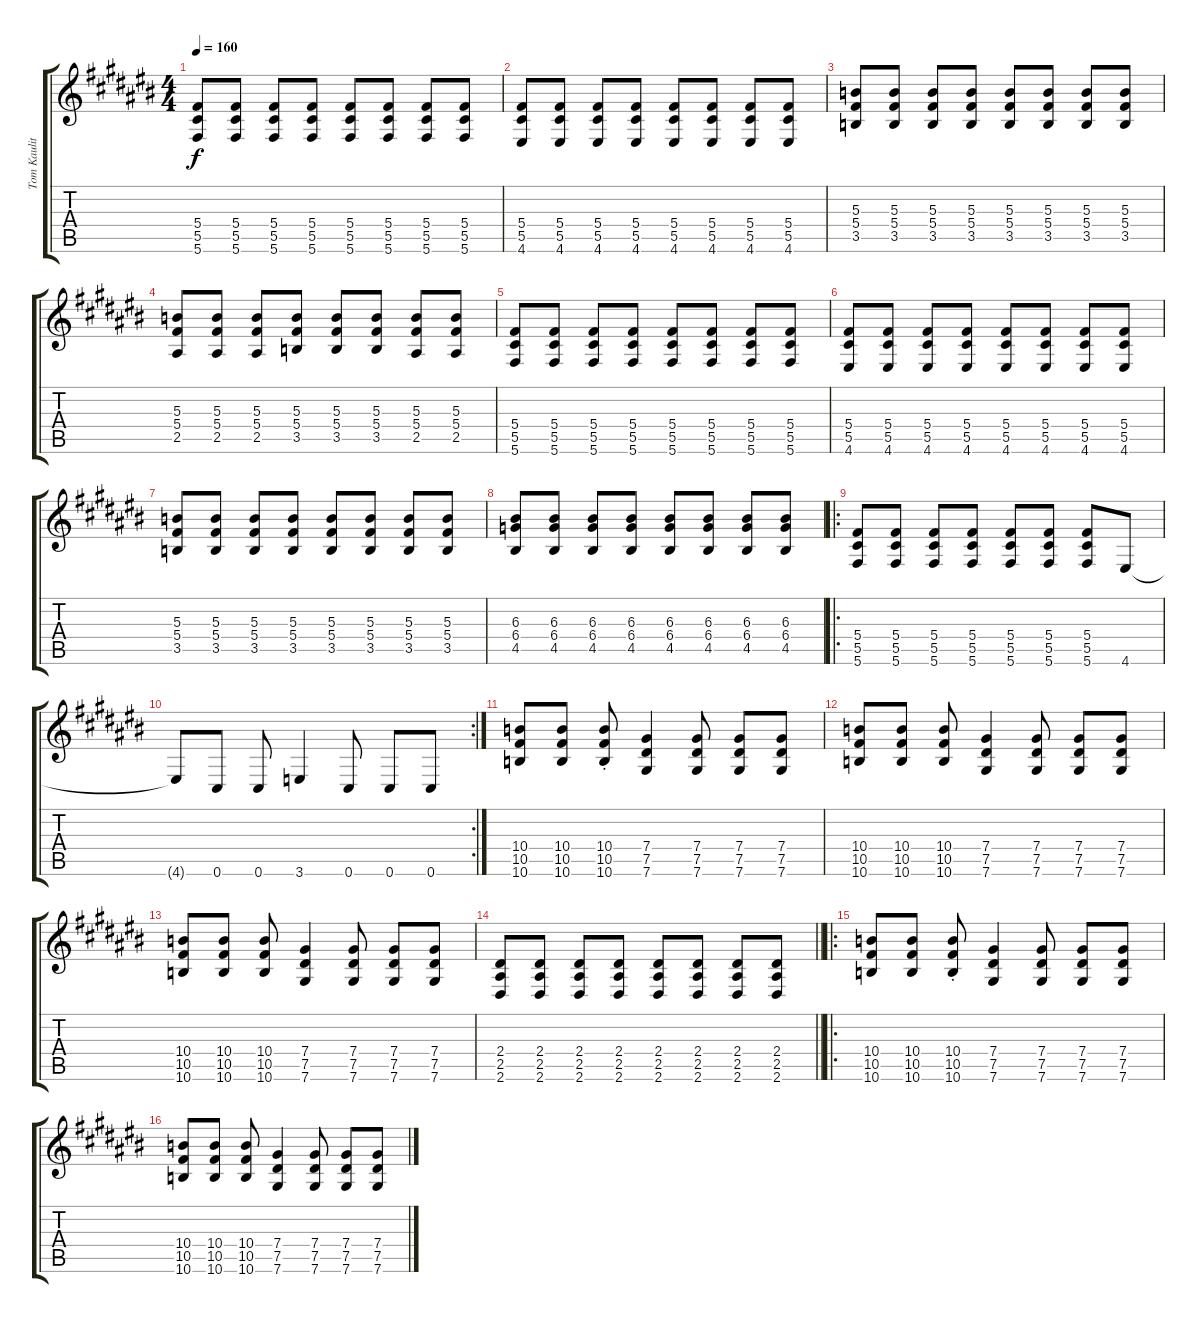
\track ("Tom Kaulitz (Rhythm)" "Tom Kaulit") {instrument distortionguitar}
\staff {score tabs}
\tuning (Eb4 Bb3 Gb3 Db3 Ab2 Db2) {hide}
\ts (4 4)
\tempo 160
\clef g2
\ks c#
(5.4 5.5 5.6).8{dy f} (5.4 5.5 5.6).8 (5.4 5.5 5.6).8 (5.4 5.5 5.6).8 (5.4 5.5 5.6).8 (5.4 5.5 5.6).8 (5.4 5.5 5.6).8 (5.4 5.5 5.6).8 |
(5.4 5.5 4.6).8 (5.4 5.5 4.6).8 (5.4 5.5 4.6).8 (5.4 5.5 4.6).8 (5.4 5.5 4.6).8 (5.4 5.5 4.6).8 (5.4 5.5 4.6).8 (5.4 5.5 4.6).8 |
(5.3 5.4 3.5).8 (5.3 5.4 3.5).8 (5.3 5.4 3.5).8 (5.3 5.4 3.5).8 (5.3 5.4 3.5).8 (5.3 5.4 3.5).8 (5.3 5.4 3.5).8 (5.3 5.4 3.5).8 |
(5.3 5.4 2.5).8 (5.3 5.4 2.5).8 (5.3 5.4 2.5).8 (5.3 5.4 3.5).8 (5.3 5.4 3.5).8 (5.3 5.4 3.5).8 (5.3 5.4 2.5).8 (5.3 5.4 2.5).8 |
(5.4 5.5 5.6).8 (5.4 5.5 5.6).8 (5.4 5.5 5.6).8 (5.4 5.5 5.6).8 (5.4 5.5 5.6).8 (5.4 5.5 5.6).8 (5.4 5.5 5.6).8 (5.4 5.5 5.6).8 |
(5.4 5.5 4.6).8 (5.4 5.5 4.6).8 (5.4 5.5 4.6).8 (5.4 5.5 4.6).8 (5.4 5.5 4.6).8 (5.4 5.5 4.6).8 (5.4 5.5 4.6).8 (5.4 5.5 4.6).8 |
(5.3 5.4 3.5).8 (5.3 5.4 3.5).8 (5.3 5.4 3.5).8 (5.3 5.4 3.5).8 (5.3 5.4 3.5).8 (5.3 5.4 3.5).8 (5.3 5.4 3.5).8 (5.3 5.4 3.5).8 |
(6.3 6.4 4.5).8 (6.3 6.4 4.5).8 (6.3 6.4 4.5).8 (6.3 6.4 4.5).8 (6.3 6.4 4.5).8 (6.3 6.4 4.5).8 (6.3 6.4 4.5).8 (6.3 6.4 4.5).8 |
\ro
(5.4 5.5 5.6).8 (5.4 5.5 5.6).8 (5.4 5.5 5.6).8 (5.4 5.5 5.6).8 (5.4 5.5 5.6).8 (5.4 5.5 5.6).8 (5.4 5.5 5.6).8 4.6.8 |
\rc 2
4.6{t}.8 0.6.8 0.6.8 3.6.4 0.6.8 0.6.8 0.6.8 |
(10.4 10.5 10.6).8 (10.4 10.5 10.6).8 (10.4{st} 10.5{st} 10.6{st}).8 (7.4 7.5 7.6).4 (7.4 7.5 7.6).8 (7.4 7.5 7.6).8 (7.4 7.5 7.6).8 |
(10.4 10.5 10.6).8 (10.4 10.5 10.6).8 (10.4 10.5 10.6).8 (7.4 7.5 7.6).4 (7.4 7.5 7.6).8 (7.4 7.5 7.6).8 (7.4 7.5 7.6).8 |
(10.4 10.5 10.6).8 (10.4 10.5 10.6).8 (10.4 10.5 10.6).8 (7.4 7.5 7.6).4 (7.4 7.5 7.6).8 (7.4 7.5 7.6).8 (7.4 7.5 7.6).8 |
\barLineRight lightlight
(2.4 2.5 2.6).8 (2.4 2.5 2.6).8 (2.4 2.5 2.6).8 (2.4 2.5 2.6).8 (2.4 2.5 2.6).8 (2.4 2.5 2.6).8 (2.4 2.5 2.6).8 (2.4 2.5 2.6).8 |
\ro
(10.4 10.5 10.6).8 (10.4 10.5 10.6).8 (10.4{st} 10.5{st} 10.6{st}).8 (7.4 7.5 7.6).4 (7.4 7.5 7.6).8 (7.4 7.5 7.6).8 (7.4 7.5 7.6).8 |
(10.4 10.5 10.6).8 (10.4 10.5 10.6).8 (10.4 10.5 10.6).8 (7.4 7.5 7.6).4 (7.4 7.5 7.6).8 (7.4 7.5 7.6).8 (7.4 7.5 7.6).8
